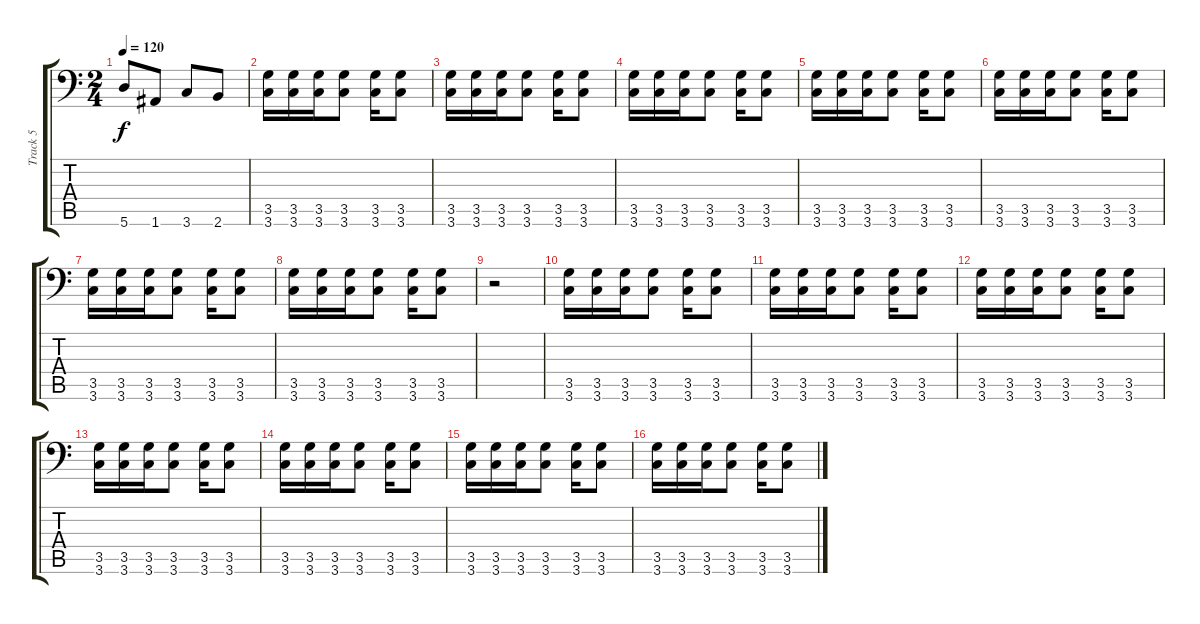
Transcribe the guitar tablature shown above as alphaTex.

\track ("Track 5" "Track 5") {instrument distortionguitar}
\staff {score tabs}
\tuning (B3 Gb3 D3 A2 E2 A1) {hide}
\ts (2 4)
\tempo 120
\clef f4
\ks c
5.6.8{dy f} 1.6.8 3.6.8 2.6.8 |
(3.5 3.6).16 (3.5 3.6).16 (3.5 3.6).16 (3.5 3.6).8 (3.5 3.6).16 (3.5 3.6).8 |
(3.5 3.6).16 (3.5 3.6).16 (3.5 3.6).16 (3.5 3.6).8 (3.5 3.6).16 (3.5 3.6).8 |
(3.5 3.6).16 (3.5 3.6).16 (3.5 3.6).16 (3.5 3.6).8 (3.5 3.6).16 (3.5 3.6).8 |
(3.5 3.6).16 (3.5 3.6).16 (3.5 3.6).16 (3.5 3.6).8 (3.5 3.6).16 (3.5 3.6).8 |
(3.5 3.6).16 (3.5 3.6).16 (3.5 3.6).16 (3.5 3.6).8 (3.5 3.6).16 (3.5 3.6).8 |
(3.5 3.6).16 (3.5 3.6).16 (3.5 3.6).16 (3.5 3.6).8 (3.5 3.6).16 (3.5 3.6).8 |
(3.5 3.6).16 (3.5 3.6).16 (3.5 3.6).16 (3.5 3.6).8 (3.5 3.6).16 (3.5 3.6).8 |
r.2 |
(3.5 3.6).16 (3.5 3.6).16 (3.5 3.6).16 (3.5 3.6).8 (3.5 3.6).16 (3.5 3.6).8 |
(3.5 3.6).16 (3.5 3.6).16 (3.5 3.6).16 (3.5 3.6).8 (3.5 3.6).16 (3.5 3.6).8 |
(3.5 3.6).16 (3.5 3.6).16 (3.5 3.6).16 (3.5 3.6).8 (3.5 3.6).16 (3.5 3.6).8 |
(3.5 3.6).16 (3.5 3.6).16 (3.5 3.6).16 (3.5 3.6).8 (3.5 3.6).16 (3.5 3.6).8 |
(3.5 3.6).16 (3.5 3.6).16 (3.5 3.6).16 (3.5 3.6).8 (3.5 3.6).16 (3.5 3.6).8 |
(3.5 3.6).16 (3.5 3.6).16 (3.5 3.6).16 (3.5 3.6).8 (3.5 3.6).16 (3.5 3.6).8 |
(3.5 3.6).16 (3.5 3.6).16 (3.5 3.6).16 (3.5 3.6).8 (3.5 3.6).16 (3.5 3.6).8
